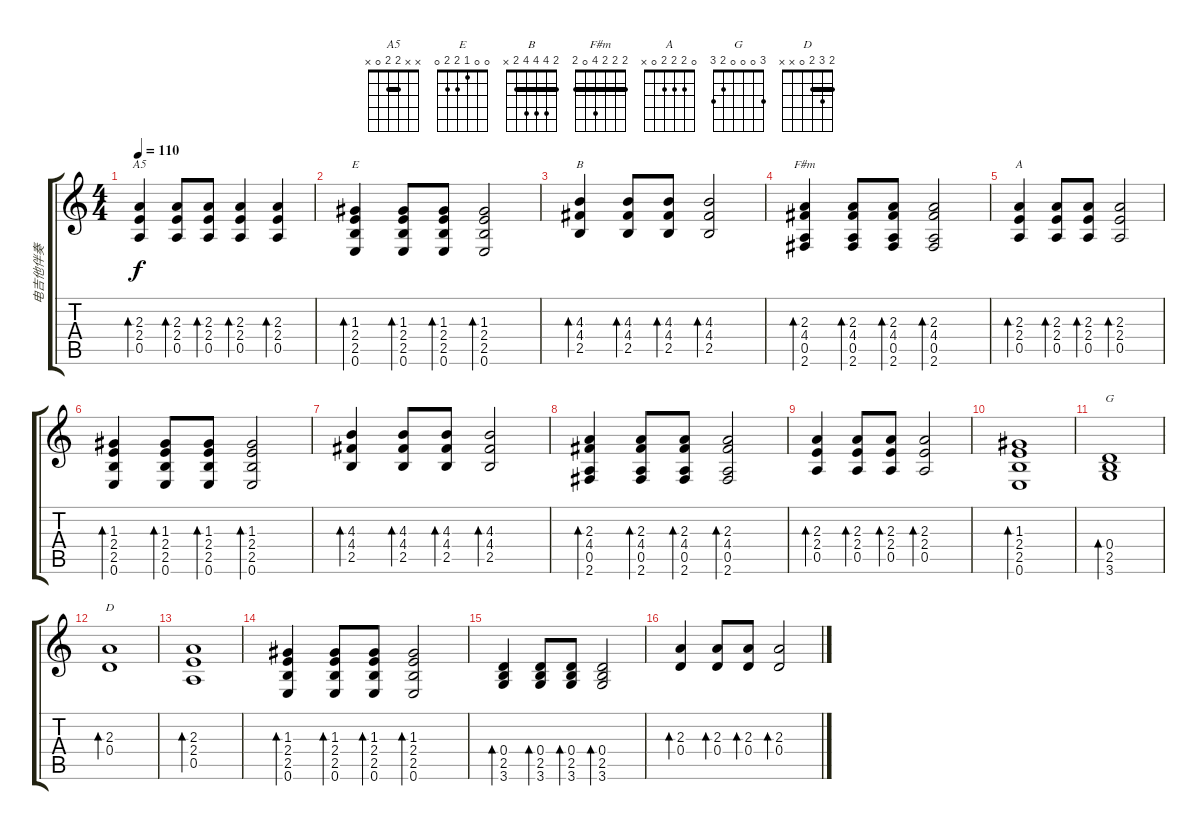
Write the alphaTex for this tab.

\track ("电吉他伴奏" "电吉他伴奏") {instrument overdrivenguitar}
\staff {score tabs}
\tuning (E4 B3 G3 D3 A2 E2) {hide}
\chord ("A5" x x 2 2 0 x) {barre 2}
\chord ("E" 0 0 1 2 2 0)
\chord ("B" 2 4 4 4 2 x) {barre 2}
\chord ("F#m" 2 2 2 4 0 2) {barre 2}
\chord ("A" 0 2 2 2 0 x)
\chord ("G" 3 0 0 0 2 3)
\chord ("D" 2 3 2 0 x x) {barre 2}
\ts (4 4)
\tempo 110
\clef g2
\ks c
(2.3 2.4 0.5).4{bd 60 ch "A5" dy f} (2.3 2.4 0.5).8{bd 60} (2.3 2.4 0.5).8{bd 60} (2.3 2.4 0.5).4{bd 60} (2.3 2.4 0.5).4{bd 60} |
(1.3 2.4 2.5 0.6).4{bd 60 ch "E"} (1.3 2.4 2.5 0.6).8{bd 60} (1.3 2.4 2.5 0.6).8{bd 60} (1.3 2.4 2.5 0.6).2{bd 60} |
(4.3 4.4 2.5).4{bd 60 ch "B"} (4.3 4.4 2.5).8{bd 60} (4.3 4.4 2.5).8{bd 60} (4.3 4.4 2.5).2{bd 60} |
(2.3 4.4 0.5 2.6).4{bd 60 ch "F#m"} (2.3 4.4 0.5 2.6).8{bd 60} (2.3 4.4 0.5 2.6).8{bd 60} (2.3 4.4 0.5 2.6).2{bd 60} |
(2.3 2.4 0.5).4{bd 60 ch "A"} (2.3 2.4 0.5).8{bd 60} (2.3 2.4 0.5).8{bd 60} (2.3 2.4 0.5).2{bd 60} |
(1.3 2.4 2.5 0.6).4{bd 60} (1.3 2.4 2.5 0.6).8{bd 60} (1.3 2.4 2.5 0.6).8{bd 60} (1.3 2.4 2.5 0.6).2{bd 60} |
(4.3 4.4 2.5).4{bd 60} (4.3 4.4 2.5).8{bd 60} (4.3 4.4 2.5).8{bd 60} (4.3 4.4 2.5).2{bd 60} |
(2.3 4.4 0.5 2.6).4{bd 60} (2.3 4.4 0.5 2.6).8{bd 60} (2.3 4.4 0.5 2.6).8{bd 60} (2.3 4.4 0.5 2.6).2{bd 60} |
(2.3 2.4 0.5).4{bd 60} (2.3 2.4 0.5).8{bd 60} (2.3 2.4 0.5).8{bd 60} (2.3 2.4 0.5).2{bd 60} |
(1.3 2.4 2.5 0.6).1{bd 60} |
(0.4 2.5 3.6).1{bd 60 ch "G"} |
(2.3 0.4).1{bd 60 ch "D"} |
(2.3 2.4 0.5).1{bd 60} |
(1.3 2.4 2.5 0.6).4{bd 60} (1.3 2.4 2.5 0.6).8{bd 60} (1.3 2.4 2.5 0.6).8{bd 60} (1.3 2.4 2.5 0.6).2{bd 60} |
(0.4 2.5 3.6).4{bd 60} (0.4 2.5 3.6).8{bd 60} (0.4 2.5 3.6).8{bd 60} (0.4 2.5 3.6).2{bd 60} |
(2.3 0.4).4{bd 60} (2.3 0.4).8{bd 60} (2.3 0.4).8{bd 60} (2.3 0.4).2{bd 60}
